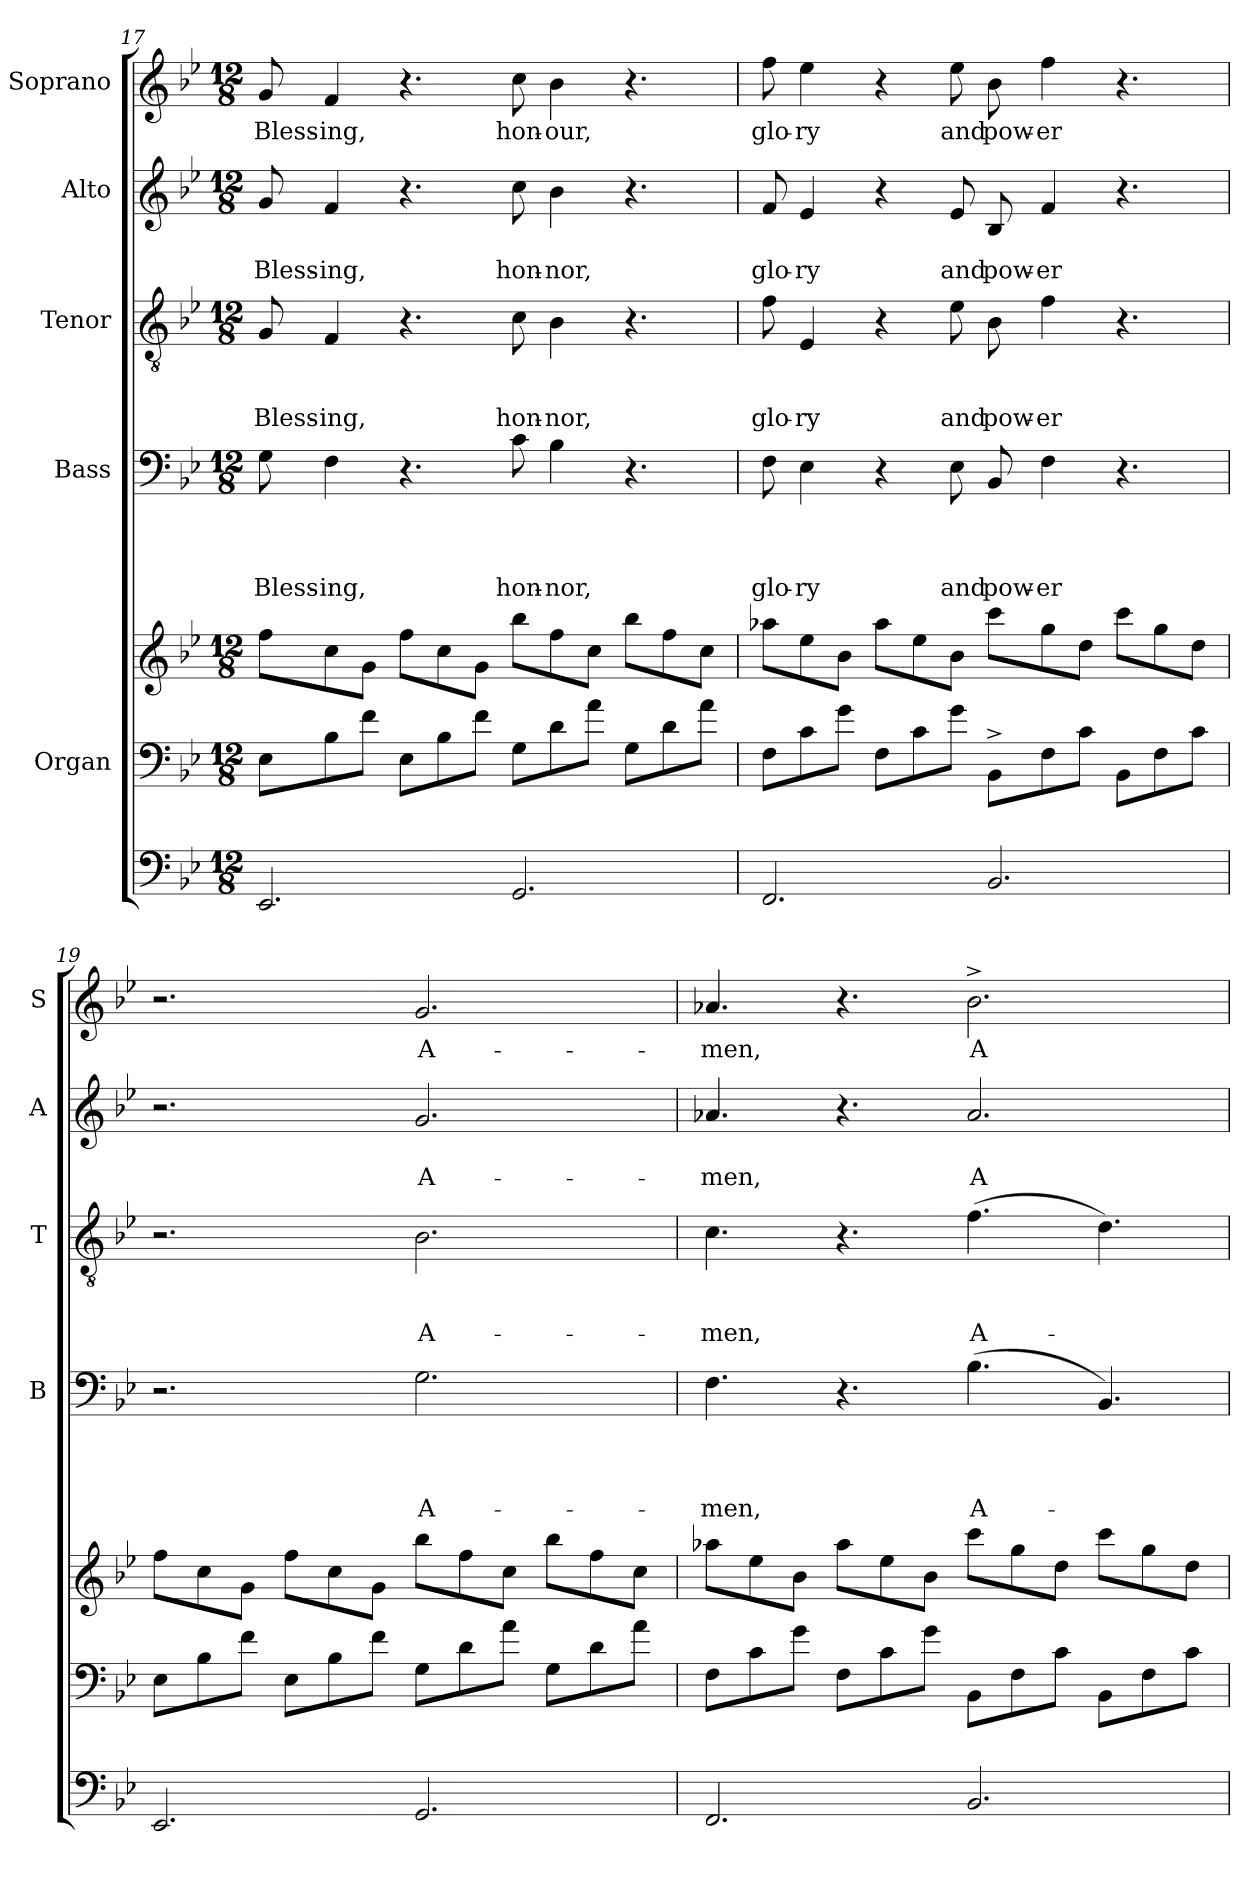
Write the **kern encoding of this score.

**kern	**kern	**kern	**kern	**text	**text	**text	**text	**kern	**text	**text	**text	**kern	**text	**text	**kern	**text
*part6	*part5	*part5	*part4	*part4	*part4	*part4	*part4	*part3	*part3	*part3	*part3	*part2	*part2	*part2	*part1	*part1
*staff7	*staff6	*staff5	*staff4	*staff4	*staff4	*staff4	*staff4	*staff3	*staff3	*staff3	*staff3	*staff2	*staff2	*staff2	*staff1	*staff1
*	*I"Organ	*	*I"Bass	*	*	*	*	*I"Tenor	*	*	*	*I"Alto	*	*	*I"Soprano	*
*	*	*	*I'B	*	*	*	*	*I'T	*	*	*	*I'A	*	*	*I'S	*
*clefF4	*clefF4	*clefG2	*clefF4	*	*	*	*	*clefGv2	*	*	*	*clefG2	*	*	*clefG2	*
*k[b-e-]	*k[b-e-]	*k[b-e-]	*k[b-e-]	*	*	*	*	*k[b-e-]	*	*	*	*k[b-e-]	*	*	*k[b-e-]	*
*B-:	*B-:	*B-:	*B-:	*	*	*	*	*B-:	*	*	*	*B-:	*	*	*B-:	*
*M12/8	*M12/8	*M12/8	*M12/8	*	*	*	*	*M12/8	*	*	*	*M12/8	*	*	*M12/8	*
=17	=17	=17	=17	=17	=17	=17	=17	=17	=17	=17	=17	=17	=17	=17	=17	=17
!	!	!	!	!	!	!	!LO:LY:b	!	!	!	!LO:LY:b	!	!	!LO:LY:b	!	!LO:LY:b
2.EE-/	8E-\L	8ff\L	8G\	.	.	.	Bless-	8G/	.	.	Bless-	8g/	.	Bless-	8g/	Bless-
!	!	!	!	!	!	!	!LO:LY:b:rj	!	!	!	!LO:LY:b:rj	!	!	!LO:LY:b:rj	!	!LO:LY:b:rj
.	8B-\	8cc\	4F\	.	.	.	-ing,	4F/	.	.	-ing,	4f/	.	-ing,	4f/	-ing,
.	8f\J	8g\J	.	.	.	.	.	.	.	.	.	.	.	.	.	.
.	8E-\L	8ff\L	4.r	.	.	.	.	4.r	.	.	.	4.r	.	.	4.r	.
.	8B-\	8cc\	.	.	.	.	.	.	.	.	.	.	.	.	.	.
.	8f\J	8g\J	.	.	.	.	.	.	.	.	.	.	.	.	.	.
!	!	!	!	!	!	!	!LO:LY:b	!	!	!	!LO:LY:b	!	!	!LO:LY:b	!	!LO:LY:b
2.GG/	8G\L	8bb-\L	8c\	.	.	.	hon-	8c\	.	.	hon-	8cc\	.	hon-	8cc\	hon-
!	!	!	!	!	!	!	!LO:LY:b:rj	!	!	!	!LO:LY:b:rj	!	!	!LO:LY:b:rj	!	!LO:LY:b:rj
.	8d\	8ff\	4B-\	.	.	.	-nor,	4B-\	.	.	-nor,	4b-\	.	-nor,	4b-\	-our,
.	8a\J	8cc\J	.	.	.	.	.	.	.	.	.	.	.	.	.	.
.	8G\L	8bb-\L	4.r	.	.	.	.	4.r	.	.	.	4.r	.	.	4.r	.
.	8d\	8ff\	.	.	.	.	.	.	.	.	.	.	.	.	.	.
.	8a\J	8cc\J	.	.	.	.	.	.	.	.	.	.	.	.	.	.
=18	=18	=18	=18	=18	=18	=18	=18	=18	=18	=18	=18	=18	=18	=18	=18	=18
!	!	!	!	!	!	!	!LO:LY:b	!	!	!	!LO:LY:b	!	!	!LO:LY:b	!	!LO:LY:b
2.FF/	8F\L	8aa-X\L	8F\	.	.	.	glo-	8f\	.	.	glo-	8f/	.	glo-	8ff\	glo-
!	!	!	!	!	!	!	!LO:LY:b:rj	!	!	!	!LO:LY:b:rj	!	!	!LO:LY:b:rj	!	!LO:LY:b:rj
.	8c\	8ee-\	4E-\	.	.	.	-ry	4E-/	.	.	-ry	4e-/	.	-ry	4ee-\	-ry
.	8g\J	8b-\J	.	.	.	.	.	.	.	.	.	.	.	.	.	.
.	8F\L	8aa-\L	4r	.	.	.	.	4r	.	.	.	4r	.	.	4r	.
.	8c\	8ee-\	.	.	.	.	.	.	.	.	.	.	.	.	.	.
!	!	!	!	!	!	!	!LO:LY:b	!	!	!	!LO:LY:b	!	!	!LO:LY:b	!	!LO:LY:b
.	8g\J	8b-\J	8E-\	.	.	.	and	8e-\	.	.	and	8e-/	.	and	8ee-\	and
!	!	!	!	!	!	!	!LO:LY:b	!	!	!	!LO:LY:b	!	!	!LO:LY:b	!	!LO:LY:b
2.BB-/	8BB-^>\L	8ccc\L	8BB-/	.	.	.	pow-	8B-\	.	.	pow-	8B-/	.	pow-	8b-\	pow-
!	!	!	!	!	!	!	!LO:LY:b:rj	!	!	!	!LO:LY:b:rj	!	!	!LO:LY:b:rj	!	!LO:LY:b:rj
.	8F\	8gg\	4F\	.	.	.	-er	4f\	.	.	-er	4f/	.	-er	4ff\	-er
.	8c\J	8dd\J	.	.	.	.	.	.	.	.	.	.	.	.	.	.
.	8BB-\L	8ccc\L	4.r	.	.	.	.	4.r	.	.	.	4.r	.	.	4.r	.
.	8F\	8gg\	.	.	.	.	.	.	.	.	.	.	.	.	.	.
.	8c\J	8dd\J	.	.	.	.	.	.	.	.	.	.	.	.	.	.
!!LO:PB:g=z
=19	=19	=19	=19	=19	=19	=19	=19	=19	=19	=19	=19	=19	=19	=19	=19	=19
2.EE-/	8E-\L	8ff\L	2.r	.	.	.	.	2.r	.	.	.	2.r	.	.	2.r	.
.	8B-\	8cc\	.	.	.	.	.	.	.	.	.	.	.	.	.	.
.	8f\J	8g\J	.	.	.	.	.	.	.	.	.	.	.	.	.	.
.	8E-\L	8ff\L	.	.	.	.	.	.	.	.	.	.	.	.	.	.
.	8B-\	8cc\	.	.	.	.	.	.	.	.	.	.	.	.	.	.
.	8f\J	8g\J	.	.	.	.	.	.	.	.	.	.	.	.	.	.
!	!	!	!	!	!	!	!LO:LY:b	!	!	!	!LO:LY:b	!	!	!LO:LY:b	!	!LO:LY:b
2.GG/	8G\L	8bb-\L	2.G\	.	.	.	A-	2.B-\	.	.	A-	2.g/	.	A-	2.g/	A-
.	8d\	8ff\	.	.	.	.	.	.	.	.	.	.	.	.	.	.
.	8a\J	8cc\J	.	.	.	.	.	.	.	.	.	.	.	.	.	.
.	8G\L	8bb-\L	.	.	.	.	.	.	.	.	.	.	.	.	.	.
.	8d\	8ff\	.	.	.	.	.	.	.	.	.	.	.	.	.	.
.	8a\J	8cc\J	.	.	.	.	.	.	.	.	.	.	.	.	.	.
=20	=20	=20	=20	=20	=20	=20	=20	=20	=20	=20	=20	=20	=20	=20	=20	=20
!	!	!	!	!	!	!	!LO:LY:b	!	!	!	!LO:LY:b	!	!	!LO:LY:b	!	!LO:LY:b
2.FF/	8F\L	8aa-X\L	4.F\	.	.	.	-men,	4.c\	.	.	-men,	4.a-X/	.	-men,	4.a-X/	-men,
.	8c\	8ee-\	.	.	.	.	.	.	.	.	.	.	.	.	.	.
.	8g\J	8b-\J	.	.	.	.	.	.	.	.	.	.	.	.	.	.
.	8F\L	8aa-\L	4.r	.	.	.	.	4.r	.	.	.	4.r	.	.	4.r	.
.	8c\	8ee-\	.	.	.	.	.	.	.	.	.	.	.	.	.	.
.	8g\J	8b-\J	.	.	.	.	.	.	.	.	.	.	.	.	.	.
!	!	!	!	!	!	!	!LO:LY:b	!	!	!	!LO:LY:b	!	!	!LO:LY:b	!	!LO:LY:b
2.BB-/	8BB-\L	8ccc\L	(>4.B-\	.	.	.	A-	(>4.f\	.	.	A-	2.a-/	.	A-	2.b-^>\	A-
.	8F\	8gg\	.	.	.	.	.	.	.	.	.	.	.	.	.	.
.	8c\J	8dd\J	.	.	.	.	.	.	.	.	.	.	.	.	.	.
.	8BB-\L	8ccc\L	4.BB-/)	.	.	.	.	4.d\)	.	.	.	.	.	.	.	.
.	8F\	8gg\	.	.	.	.	.	.	.	.	.	.	.	.	.	.
.	8c\J	8dd\J	.	.	.	.	.	.	.	.	.	.	.	.	.	.
=	=	=	=	=	=	=	=	=	=	=	=	=	=	=	=	=
*-	*-	*-	*-	*-	*-	*-	*-	*-	*-	*-	*-	*-	*-	*-	*-	*-
